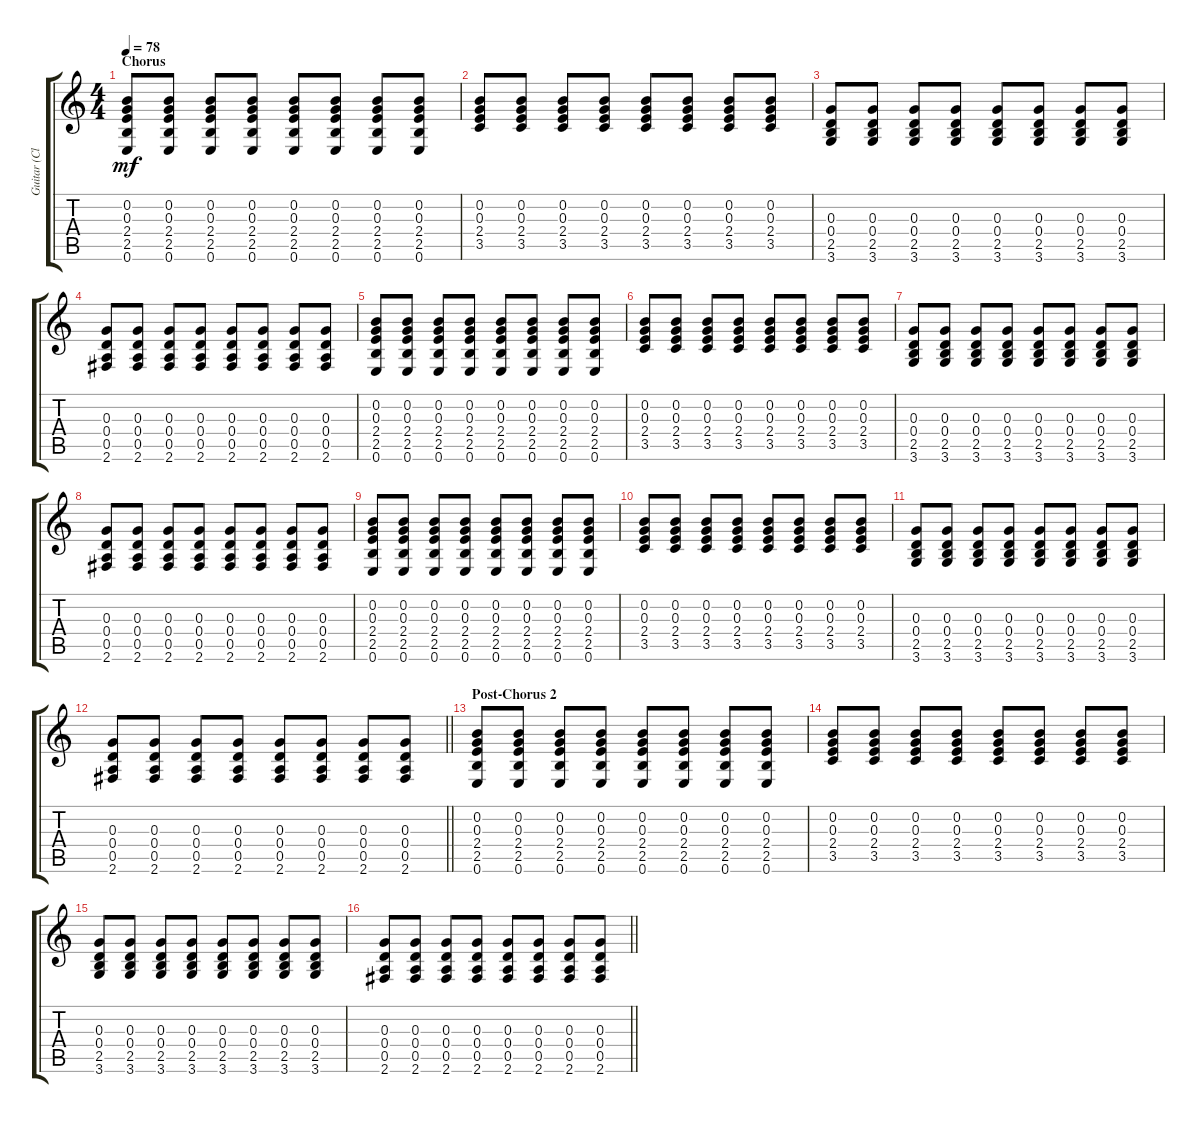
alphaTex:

\track ("Guitar (Clean)" "Guitar (Cl") {instrument electricguitarclean}
\staff {score tabs}
\tuning (E4 B3 G3 D3 A2 E2) {hide}
\ts (4 4)
\section ("" "Chorus")
\tempo 78
\clef g2
\ks c
(0.2 0.3 2.4 2.5 0.6).8{dy mf volume 10 instrument overdrivenguitar} (0.2 0.3 2.4 2.5 0.6).8 (0.2 0.3 2.4 2.5 0.6).8 (0.2 0.3 2.4 2.5 0.6).8 (0.2 0.3 2.4 2.5 0.6).8 (0.2 0.3 2.4 2.5 0.6).8 (0.2 0.3 2.4 2.5 0.6).8 (0.2 0.3 2.4 2.5 0.6).8 |
(0.2 0.3 2.4 3.5).8 (0.2 0.3 2.4 3.5).8 (0.2 0.3 2.4 3.5).8 (0.2 0.3 2.4 3.5).8 (0.2 0.3 2.4 3.5).8 (0.2 0.3 2.4 3.5).8 (0.2 0.3 2.4 3.5).8 (0.2 0.3 2.4 3.5).8 |
(0.3 0.4 2.5 3.6).8 (0.3 0.4 2.5 3.6).8 (0.3 0.4 2.5 3.6).8 (0.3 0.4 2.5 3.6).8 (0.3 0.4 2.5 3.6).8 (0.3 0.4 2.5 3.6).8 (0.3 0.4 2.5 3.6).8 (0.3 0.4 2.5 3.6).8 |
(0.3 0.4 0.5 2.6).8 (0.3 0.4 0.5 2.6).8 (0.3 0.4 0.5 2.6).8 (0.3 0.4 0.5 2.6).8 (0.3 0.4 0.5 2.6).8 (0.3 0.4 0.5 2.6).8 (0.3 0.4 0.5 2.6).8 (0.3 0.4 0.5 2.6).8 |
(0.2 0.3 2.4 2.5 0.6).8 (0.2 0.3 2.4 2.5 0.6).8 (0.2 0.3 2.4 2.5 0.6).8 (0.2 0.3 2.4 2.5 0.6).8 (0.2 0.3 2.4 2.5 0.6).8 (0.2 0.3 2.4 2.5 0.6).8 (0.2 0.3 2.4 2.5 0.6).8 (0.2 0.3 2.4 2.5 0.6).8 |
(0.2 0.3 2.4 3.5).8 (0.2 0.3 2.4 3.5).8 (0.2 0.3 2.4 3.5).8 (0.2 0.3 2.4 3.5).8 (0.2 0.3 2.4 3.5).8 (0.2 0.3 2.4 3.5).8 (0.2 0.3 2.4 3.5).8 (0.2 0.3 2.4 3.5).8 |
(0.3 0.4 2.5 3.6).8 (0.3 0.4 2.5 3.6).8 (0.3 0.4 2.5 3.6).8 (0.3 0.4 2.5 3.6).8 (0.3 0.4 2.5 3.6).8 (0.3 0.4 2.5 3.6).8 (0.3 0.4 2.5 3.6).8 (0.3 0.4 2.5 3.6).8 |
(0.3 0.4 0.5 2.6).8 (0.3 0.4 0.5 2.6).8 (0.3 0.4 0.5 2.6).8 (0.3 0.4 0.5 2.6).8 (0.3 0.4 0.5 2.6).8 (0.3 0.4 0.5 2.6).8 (0.3 0.4 0.5 2.6).8 (0.3 0.4 0.5 2.6).8 |
(0.2 0.3 2.4 2.5 0.6).8 (0.2 0.3 2.4 2.5 0.6).8 (0.2 0.3 2.4 2.5 0.6).8 (0.2 0.3 2.4 2.5 0.6).8 (0.2 0.3 2.4 2.5 0.6).8 (0.2 0.3 2.4 2.5 0.6).8 (0.2 0.3 2.4 2.5 0.6).8 (0.2 0.3 2.4 2.5 0.6).8 |
(0.2 0.3 2.4 3.5).8 (0.2 0.3 2.4 3.5).8 (0.2 0.3 2.4 3.5).8 (0.2 0.3 2.4 3.5).8 (0.2 0.3 2.4 3.5).8 (0.2 0.3 2.4 3.5).8 (0.2 0.3 2.4 3.5).8 (0.2 0.3 2.4 3.5).8 |
(0.3 0.4 2.5 3.6).8 (0.3 0.4 2.5 3.6).8 (0.3 0.4 2.5 3.6).8 (0.3 0.4 2.5 3.6).8 (0.3 0.4 2.5 3.6).8 (0.3 0.4 2.5 3.6).8 (0.3 0.4 2.5 3.6).8 (0.3 0.4 2.5 3.6).8 |
\barLineRight lightlight
(0.3 0.4 0.5 2.6).8 (0.3 0.4 0.5 2.6).8 (0.3 0.4 0.5 2.6).8 (0.3 0.4 0.5 2.6).8 (0.3 0.4 0.5 2.6).8 (0.3 0.4 0.5 2.6).8 (0.3 0.4 0.5 2.6).8 (0.3 0.4 0.5 2.6).8 |
\section ("" "Post-Chorus 2")
(0.2 0.3 2.4 2.5 0.6).8 (0.2 0.3 2.4 2.5 0.6).8 (0.2 0.3 2.4 2.5 0.6).8 (0.2 0.3 2.4 2.5 0.6).8 (0.2 0.3 2.4 2.5 0.6).8 (0.2 0.3 2.4 2.5 0.6).8 (0.2 0.3 2.4 2.5 0.6).8 (0.2 0.3 2.4 2.5 0.6).8 |
(0.2 0.3 2.4 3.5).8 (0.2 0.3 2.4 3.5).8 (0.2 0.3 2.4 3.5).8 (0.2 0.3 2.4 3.5).8 (0.2 0.3 2.4 3.5).8 (0.2 0.3 2.4 3.5).8 (0.2 0.3 2.4 3.5).8 (0.2 0.3 2.4 3.5).8 |
(0.3 0.4 2.5 3.6).8 (0.3 0.4 2.5 3.6).8 (0.3 0.4 2.5 3.6).8 (0.3 0.4 2.5 3.6).8 (0.3 0.4 2.5 3.6).8 (0.3 0.4 2.5 3.6).8 (0.3 0.4 2.5 3.6).8 (0.3 0.4 2.5 3.6).8 |
\barLineRight lightlight
(0.3 0.4 0.5 2.6).8 (0.3 0.4 0.5 2.6).8 (0.3 0.4 0.5 2.6).8 (0.3 0.4 0.5 2.6).8 (0.3 0.4 0.5 2.6).8 (0.3 0.4 0.5 2.6).8 (0.3 0.4 0.5 2.6).8 (0.3 0.4 0.5 2.6).8
